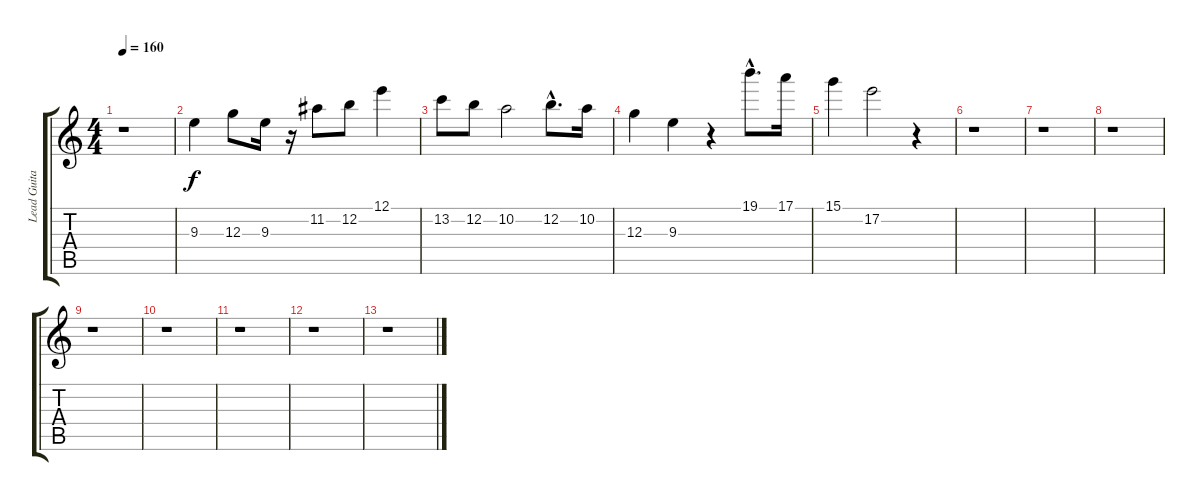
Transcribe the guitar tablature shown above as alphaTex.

\track ("Lead Guitar" "Lead Guita") {instrument electricguitarclean}
\staff {score tabs}
\tuning (E4 B3 G3 D3 A2 E2) {hide}
\ts (4 4)
\tempo 160
\clef g2
\ks c
r.1{dy f} |
9.3.4 12.3.8 9.3.16 r.16 11.2.8 12.2.8 12.1.4 |
13.2.8 12.2.8 10.2.2 12.2{hac}.8{d} 10.2.16 |
12.3.4 9.3.4 r.4 19.1{hac}.8{d} 17.1.16 |
15.1.4 17.2.2 r.4 |
r.1 |
r.1 |
r.1 |
r.1 |
r.1 |
r.1 |
r.1 |
r.1
